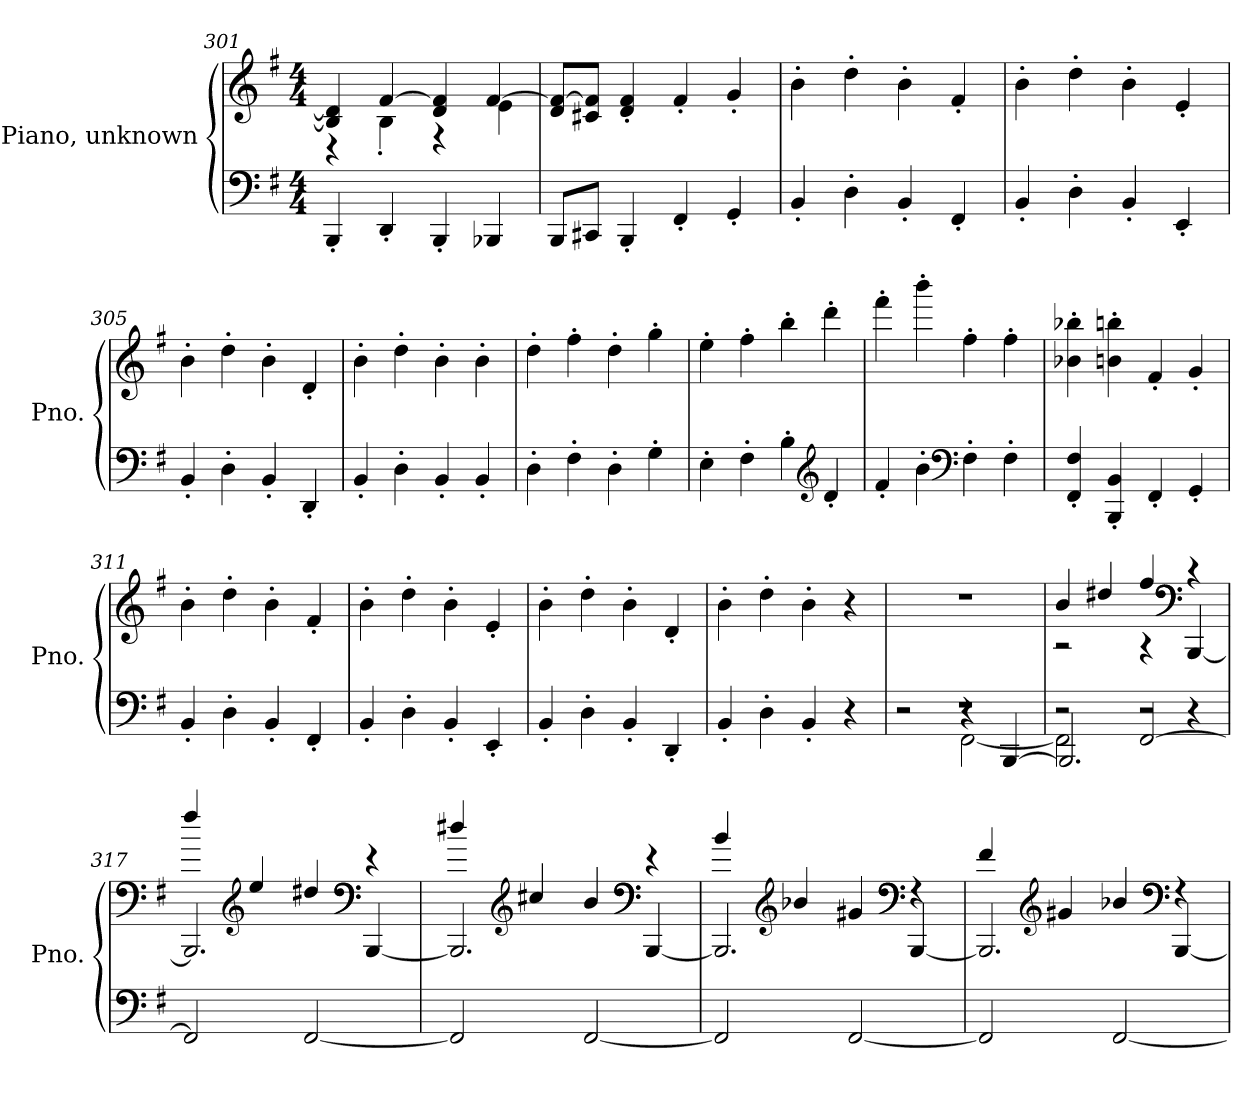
**kern	**kern
*part1	*part1
*staff2	*staff1
*I"Piano, unknown	*
*I'Pno.	*
*clefF4	*clefG2
*k[f#]	*k[f#]
*M4/4	*M4/4
=301	=301
*	*^
4BBB'/	4B/] 4d/]	4r
4DD'/	[4f#/	4B'\
4BBB'/	4d/ 4f#/]	4r
4BBB-X/	[4f#/	4e\
*	*v	*v
=302	=302
8BBB/L	8d/ 8f#/_L
8CC#X/J	8c#X/ 8f#/]J
4BBB'/	4d/' 4f#/'
4FF#'/	4f#'/
4GG'/	4g'/
=303	=303
4BB'/	4b'\
4D'\	4dd'\
4BB'/	4b'\
4FF#'/	4f#'/
=304	=304
4BB'/	4b'\
4D'\	4dd'\
4BB'/	4b'\
4EE'/	4e'/
=305	=305
4BB'/	4b'\
4D'\	4dd'\
4BB'/	4b'\
4DD'/	4d'/
=306	=306
4BB'/	4b'\
4D'\	4dd'\
4BB'/	4b'\
4BB'/	4b'\
!!LO:LB:g=z
=307	=307
4D'\	4dd'\
4F#'\	4ff#'\
4D'\	4dd'\
4G'\	4gg'\
=308	=308
4E'\	4ee'\
4F#'\	4ff#'\
4B'\	4bb'\
*clefG2	*
4d'/	4ddd'\
=309	=309
4f#'/	4fff#'\
4b'\	4bbb'\
*clefF4	*
4F#'\	4ff#'\
4F#'\	4ff#'\
=310	=310
4FF#/' 4F#/'	4b-X\' 4bb-X\'
4BBB/' 4BB/'	4bn\' 4bbn\'
4FF#'/	4f#'/
4GG'/	4g'/
=311	=311
4BB'/	4b'\
4D'\	4dd'\
4BB'/	4b'\
4FF#'/	4f#'/
=312	=312
4BB'/	4b'\
4D'\	4dd'\
4BB'/	4b'\
4EE'/	4e'/
=313	=313
4BB'/	4b'\
4D'\	4dd'\
4BB'/	4b'\
4DD'/	4d'/
=314	=314
4BB'/	4b'\
4D'\	4dd'\
4BB'/	4b'\
4r	4r
!!LO:LB:g=z
=315	=315
*^	*
*	*^	*
1r	2r	2r	1r
.	[2FF#\	4r	.
.	.	[4BBB/	.
=316	=316	=316	=316
*	*	*	*^
2r	2FF#\]	2.BBB/]	4b/	2r
.	.	.	4dd#X/	.
[2FF#/	2r	.	4ff#/	4r
*	*	*	*clefF4	*
.	.	4r	4r	[4BBB/
*v	*v	*v	*	*
=317	=317	=317
2FF#/]	4ff#/	2.BBB/]
*	*clefG2	*
.	4ee/	.
[2FF#/	4dd#X/	.
*	*clefF4	*
.	4r	[4BBB/
=318	=318	=318
2FF#/]	4dd#X/	2.BBB/]
*	*clefG2	*
.	4cc#X/	.
[2FF#/	4b/	.
*	*clefF4	*
.	4r	[4BBB/
=319	=319	=319
2FF#/]	4b/	2.BBB/]
*	*clefG2	*
.	4b-X/	.
[2FF#/	4g#X/	.
*	*clefF4	*
.	4r	[4BBB/
!!LO:LB:g=z	!!
=320	=320	=320
2FF#/]	4f#/	2.BBB/]
*	*clefG2	*
.	4g#X/	.
[2FF#/	4b-X/	.
*	*clefF4	*
.	4r	[4BBB/
*	*v	*v
=	=
*-	*-
